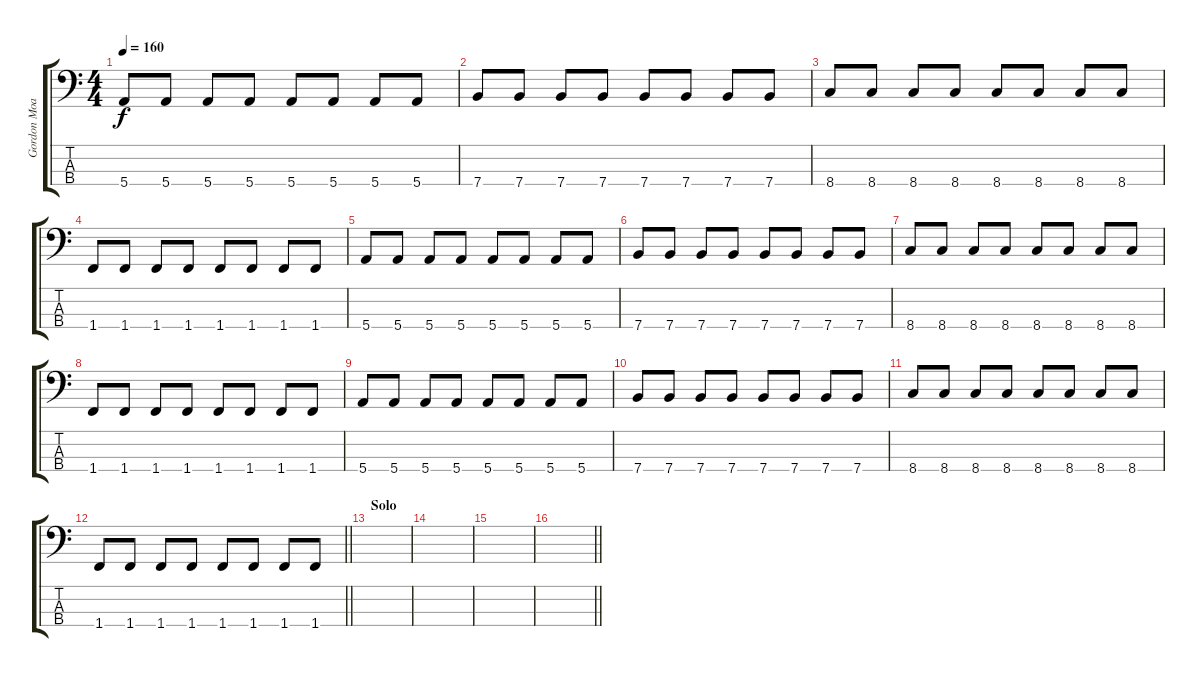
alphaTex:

\track ("Gordon Moakes - Bass" "Gordon Moa") {instrument electricbassfinger}
\staff {score tabs}
\tuning (G2 D2 A1 E1) {hide}
\ts (4 4)
\tempo 160
\clef f4
\ks c
5.4.8{dy f} 5.4.8 5.4.8 5.4.8 5.4.8 5.4.8 5.4.8 5.4.8 |
7.4.8 7.4.8 7.4.8 7.4.8 7.4.8 7.4.8 7.4.8 7.4.8 |
8.4.8 8.4.8 8.4.8 8.4.8 8.4.8 8.4.8 8.4.8 8.4.8 |
1.4.8 1.4.8 1.4.8 1.4.8 1.4.8 1.4.8 1.4.8 1.4.8 |
5.4.8 5.4.8 5.4.8 5.4.8 5.4.8 5.4.8 5.4.8 5.4.8 |
7.4.8 7.4.8 7.4.8 7.4.8 7.4.8 7.4.8 7.4.8 7.4.8 |
8.4.8 8.4.8 8.4.8 8.4.8 8.4.8 8.4.8 8.4.8 8.4.8 |
1.4.8 1.4.8 1.4.8 1.4.8 1.4.8 1.4.8 1.4.8 1.4.8 |
5.4.8 5.4.8 5.4.8 5.4.8 5.4.8 5.4.8 5.4.8 5.4.8 |
7.4.8 7.4.8 7.4.8 7.4.8 7.4.8 7.4.8 7.4.8 7.4.8 |
8.4.8 8.4.8 8.4.8 8.4.8 8.4.8 8.4.8 8.4.8 8.4.8 |
\barLineRight lightlight
1.4.8 1.4.8 1.4.8 1.4.8 1.4.8 1.4.8 1.4.8 1.4.8 |
\section ("" "Solo")
|
|
|
\barLineRight lightlight
